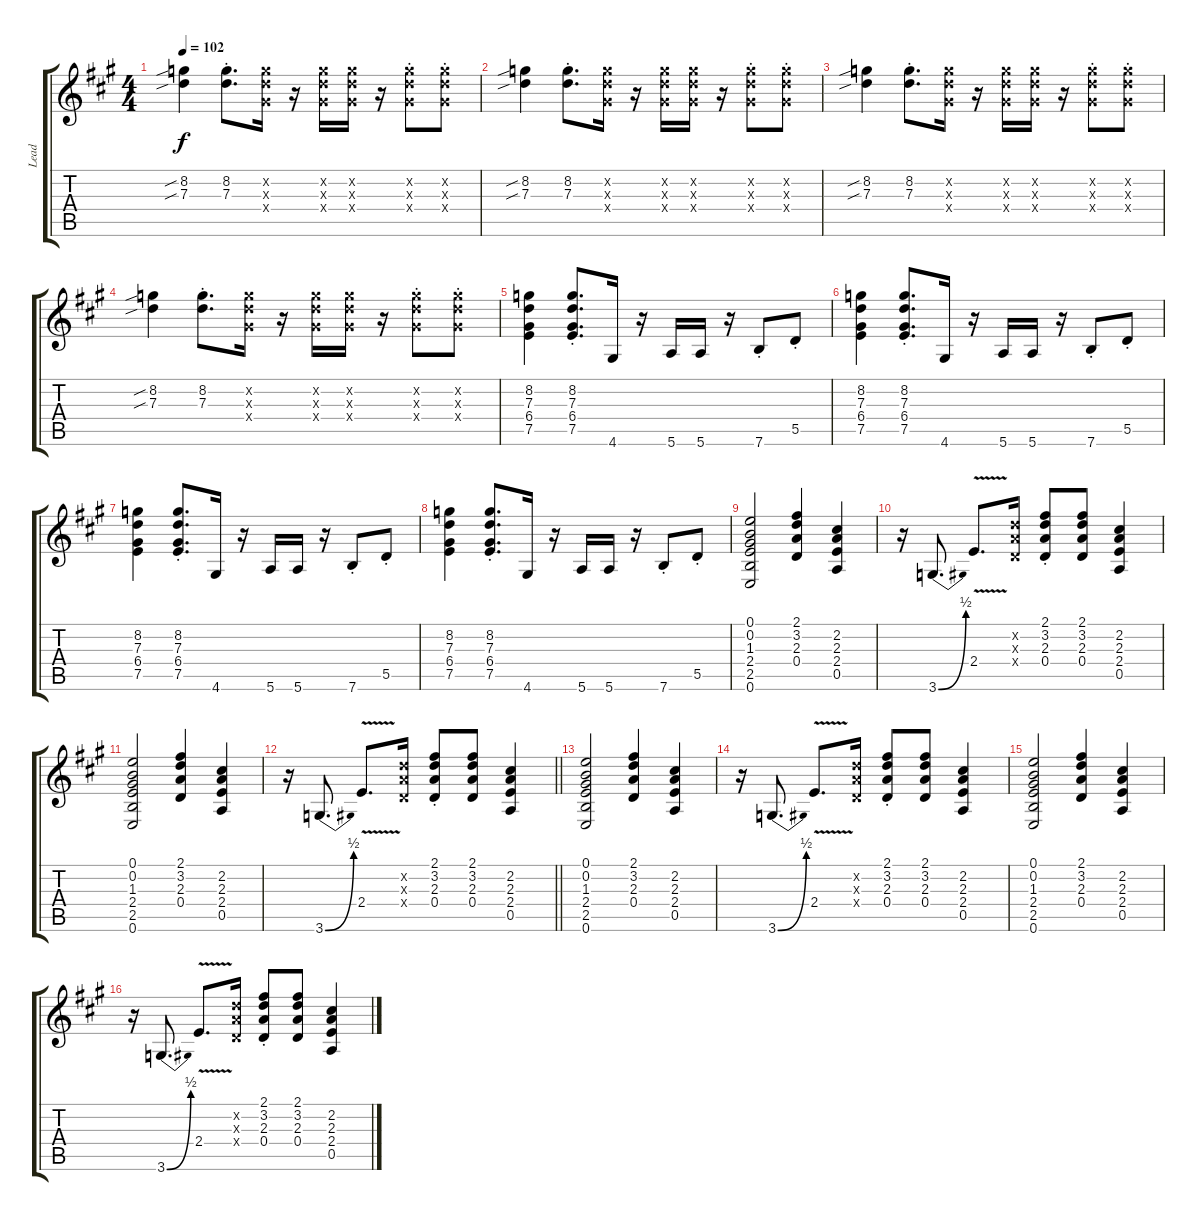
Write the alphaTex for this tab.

\track ("Lead" "Lead") {instrument overdrivenguitar}
\staff {score tabs}
\tuning (E4 B3 G3 D3 A2 E2) {hide}
\ts (4 4)
\tempo 102
\clef g2
\ks a
(8.2{sib} 7.3{sib}).4{dy f instrument overdrivenguitar} (8.2{st} 7.3{st}).8{d} (8.2{x} 7.3{x} 6.4{x}).16 r.16 (8.2{x} 7.3{x} 6.4{x}).16 (8.2{x} 7.3{x} 6.4{x}).16 r.16 (8.2{st x} 7.3{st x} 6.4{st x}).8 (8.2{st x} 7.3{st x} 6.4{st x}).8 |
(8.2{sib} 7.3{sib}).4 (8.2{st} 7.3{st}).8{d} (8.2{x} 7.3{x} 6.4{x}).16 r.16 (8.2{x} 7.3{x} 6.4{x}).16 (8.2{x} 7.3{x} 6.4{x}).16 r.16 (8.2{st x} 7.3{st x} 6.4{st x}).8 (8.2{st x} 7.3{st x} 6.4{st x}).8 |
(8.2{sib} 7.3{sib}).4 (8.2{st} 7.3{st}).8{d} (8.2{x} 7.3{x} 6.4{x}).16 r.16 (8.2{x} 7.3{x} 6.4{x}).16 (8.2{x} 7.3{x} 6.4{x}).16 r.16 (8.2{st x} 7.3{st x} 6.4{st x}).8 (8.2{st x} 7.3{st x} 6.4{st x}).8 |
(8.2{sib} 7.3{sib}).4 (8.2{st} 7.3{st}).8{d} (8.2{x} 7.3{x} 6.4{x}).16 r.16 (8.2{x} 7.3{x} 6.4{x}).16 (8.2{x} 7.3{x} 6.4{x}).16 r.16 (8.2{st x} 7.3{st x} 6.4{st x}).8 (8.2{st x} 7.3{st x} 6.4{st x}).8 |
(8.2 7.3 6.4 7.5).4 (8.2{st} 7.3{st} 6.4{st} 7.5{st}).8{d} 4.6.16 r.16 5.6.16 5.6.16 r.16 7.6{st}.8 5.5{st}.8 |
(8.2 7.3 6.4 7.5).4 (8.2{st} 7.3{st} 6.4{st} 7.5{st}).8{d} 4.6.16 r.16 5.6.16 5.6.16 r.16 7.6{st}.8 5.5{st}.8 |
(8.2 7.3 6.4 7.5).4 (8.2{st} 7.3{st} 6.4{st} 7.5{st}).8{d} 4.6.16 r.16 5.6.16 5.6.16 r.16 7.6{st}.8 5.5{st}.8 |
(8.2 7.3 6.4 7.5).4 (8.2{st} 7.3{st} 6.4{st} 7.5{st}).8{d} 4.6.16 r.16 5.6.16 5.6.16 r.16 7.6{st}.8 5.5{st}.8 |
(0.1 0.2 1.3 2.4 2.5 0.6).2 (2.1 3.2 2.3 0.4).4 (2.2 2.3 2.4 0.5).4 |
r.16 3.6{be (bend 0 0 60 2)}.8{d} 2.4{v}.8{d} (3.2{x} 2.3{x} 0.4{x}).16 (2.1{st} 3.2{st} 2.3{st} 0.4{st}).8 (2.1 3.2 2.3 0.4).8 (2.2 2.3 2.4 0.5).4 |
(0.1 0.2 1.3 2.4 2.5 0.6).2 (2.1 3.2 2.3 0.4).4 (2.2 2.3 2.4 0.5).4 |
\barLineRight lightlight
r.16 3.6{be (bend 0 0 60 2)}.8{d} 2.4{v}.8{d} (3.2{x} 2.3{x} 0.4{x}).16 (2.1{st} 3.2{st} 2.3{st} 0.4{st}).8 (2.1 3.2 2.3 0.4).8 (2.2 2.3 2.4 0.5).4 |
(0.1 0.2 1.3 2.4 2.5 0.6).2 (2.1 3.2 2.3 0.4).4 (2.2 2.3 2.4 0.5).4 |
r.16 3.6{be (bend 0 0 60 2)}.8{d} 2.4{v}.8{d} (3.2{x} 2.3{x} 0.4{x}).16 (2.1{st} 3.2{st} 2.3{st} 0.4{st}).8 (2.1 3.2 2.3 0.4).8 (2.2 2.3 2.4 0.5).4 |
(0.1 0.2 1.3 2.4 2.5 0.6).2 (2.1 3.2 2.3 0.4).4 (2.2 2.3 2.4 0.5).4 |
r.16 3.6{be (bend 0 0 60 2)}.8{d} 2.4{v}.8{d} (3.2{x} 2.3{x} 0.4{x}).16 (2.1{st} 3.2{st} 2.3{st} 0.4{st}).8 (2.1 3.2 2.3 0.4).8 (2.2 2.3 2.4 0.5).4
